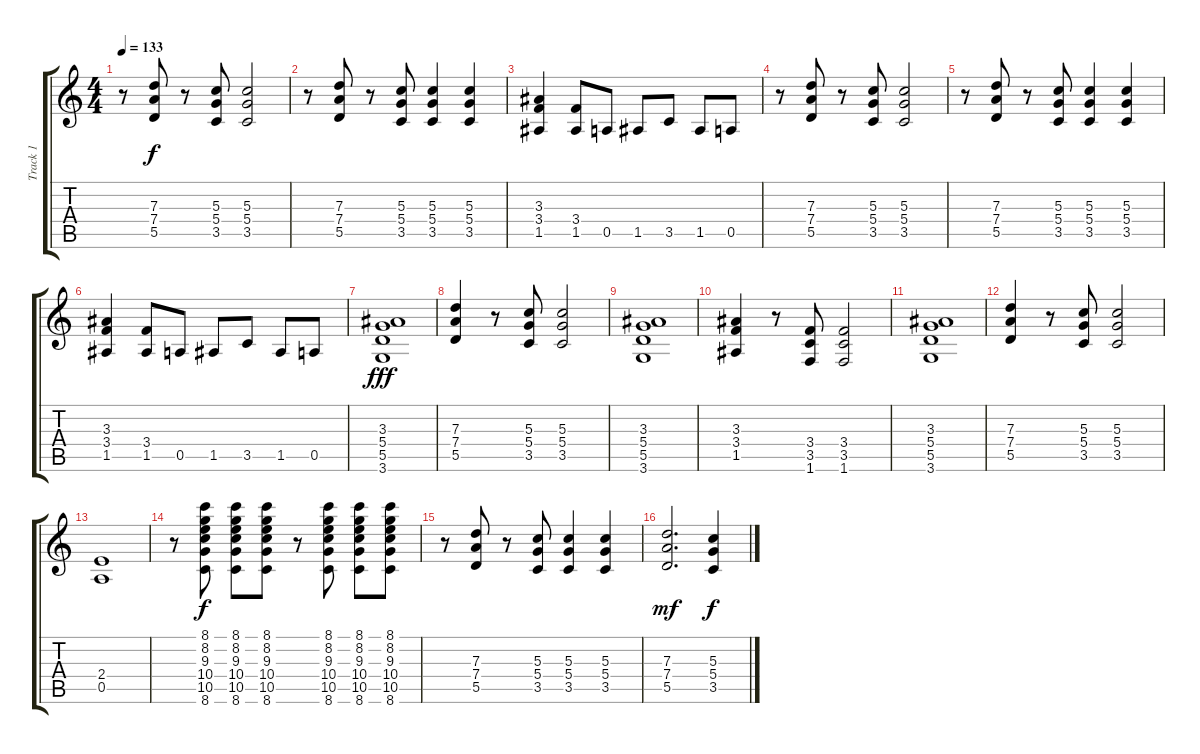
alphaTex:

\track ("Track 1" "Track 1") {instrument overdrivenguitar}
\staff {score tabs}
\tuning (E4 B3 G3 D3 A2 E2) {hide}
\ts (4 4)
\tempo 133
\clef g2
\ks c
r.8{dy f} (7.3 7.4 5.5).8 r.8 (5.3 5.4 3.5).8 (5.3 5.4 3.5).2 |
r.8 (7.3 7.4 5.5).8 r.8 (5.3 5.4 3.5).8 (5.3 5.4 3.5).4 (5.3 5.4 3.5).4 |
(3.3 3.4 1.5).4 (3.4 1.5).8 0.5.8 1.5.8 3.5.8 1.5.8 0.5.8 |
r.8 (7.3 7.4 5.5).8 r.8 (5.3 5.4 3.5).8 (5.3 5.4 3.5).2 |
r.8 (7.3 7.4 5.5).8 r.8 (5.3 5.4 3.5).8 (5.3 5.4 3.5).4 (5.3 5.4 3.5).4 |
(3.3 3.4 1.5).4 (3.4 1.5).8 0.5.8 1.5.8 3.5.8 1.5.8 0.5.8 |
(3.3 5.4 5.5 3.6).1{dy fff} |
(7.3 7.4 5.5).4 r.8 (5.3 5.4 3.5).8 (5.3 5.4 3.5).2 |
(3.3 5.4 5.5 3.6).1 |
(3.3 3.4 1.5).4 r.8 (3.4 3.5 1.6).8 (3.4 3.5 1.6).2 |
(3.3 5.4 5.5 3.6).1 |
(7.3 7.4 5.5).4 r.8 (5.3 5.4 3.5).8 (5.3 5.4 3.5).2 |
(2.4 0.5).1 |
r.8 (8.1 8.2 9.3 10.4 10.5 8.6).8{dy f} (8.1 8.2 9.3 10.4 10.5 8.6).8 (8.1 8.2 9.3 10.4 10.5 8.6).8 r.8 (8.1 8.2 9.3 10.4 10.5 8.6).8 (8.1 8.2 9.3 10.4 10.5 8.6).8 (8.1 8.2 9.3 10.4 10.5 8.6).8 |
r.8 (7.3 7.4 5.5).8 r.8 (5.3 5.4 3.5).8 (5.3 5.4 3.5).4 (5.3 5.4 3.5).4 |
(7.3 7.4 5.5).2{d dy mf} (5.3 5.4 3.5).4{dy f}
